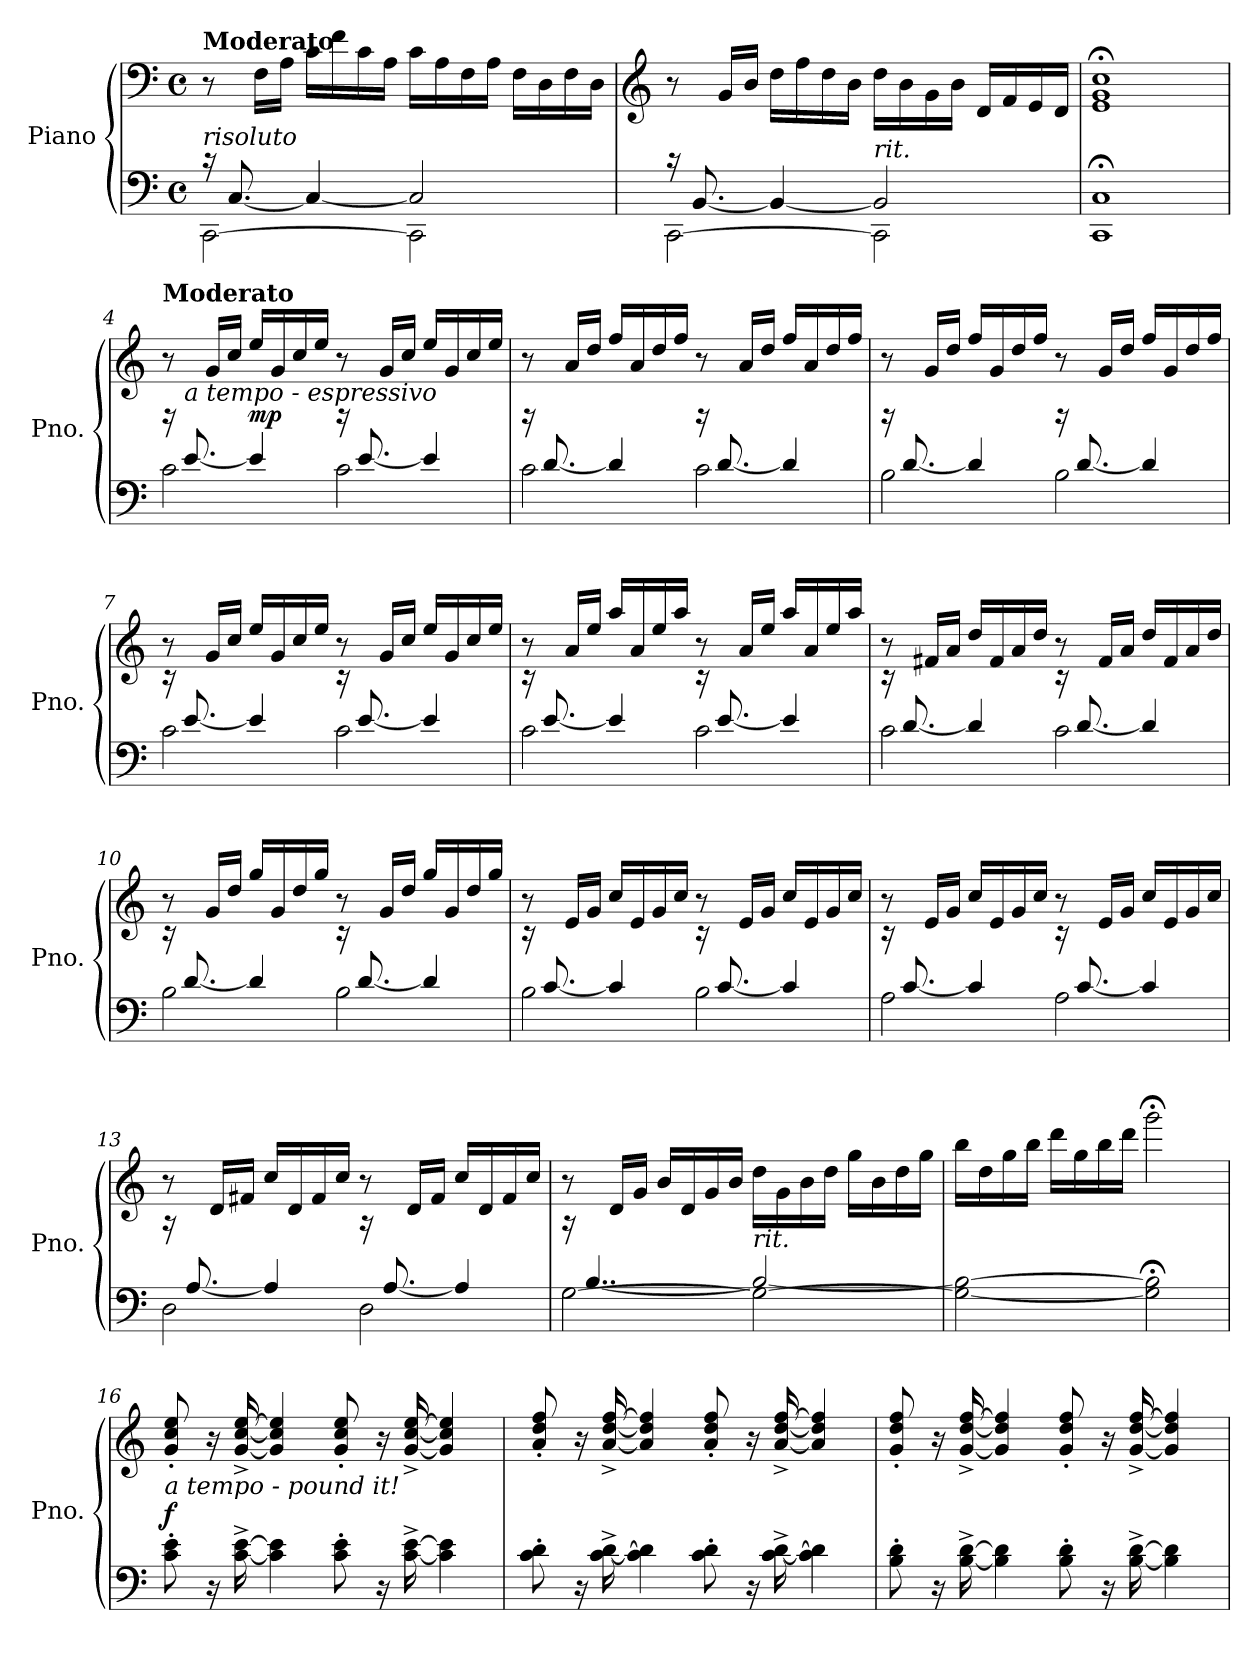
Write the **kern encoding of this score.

**kern	**kern	**dynam
*part1	*part1	*part1
*staff2	*staff1	*staff1/2
*I"Piano	*	*
*I'Pno.	*	*
*clefF4	*clefF4	*
*k[]	*k[]	*
*M4/4	*M4/4	*
*met(c)	*met(c)	*
*MM65	*MM65	*
=1	=1	=1
*^	*	*
!	!	!LO:TX:a:B:t=Moderato	!
!LO:TX:a:i:t=risoluto	!	!	!
[2CC\	16rc	8r	.
.	[8.C/	.	.
.	.	16F\LL	.
.	.	16A\JJ	.
.	4C/_	16c\LL	.
.	.	16f\	.
.	.	16c\	.
.	.	16A\JJ	.
2CC\]	2C/]	16c\LL	.
.	.	16A\	.
.	.	16F\	.
.	.	16A\JJ	.
.	.	16F\LL	.
.	.	16D\	.
.	.	16F\	.
.	.	16D\JJ	.
=2	=2	=2	=2
*	*	*clefG2	*
[2CC\	16rc	8r	.
.	[8.BB/	.	.
.	.	16g/LL	.
.	.	16b/JJ	.
.	4BB/_	16dd\LL	.
.	.	16ff\	.
.	.	16dd\	.
.	.	16b\JJ	.
!LO:TX:a:i:t=rit.	!	!	!
2CC\]	2BB/]	16dd\LL	.
.	.	16b\	.
.	.	16g\	.
.	.	16b\JJ	.
.	.	16d/LL	.
.	.	16f/	.
.	.	16e/	.
.	.	16d/JJ	.
*v	*v	*	*
=3	=3	=3
1CC;< 1C;<	1e;< 1g;< 1cc;<	.
!!LO:LB:g=z
=4	=4	=4
*^	*	*
!	!	!LO:TX:a:B:t=Moderato	!
2c\	16rff	8r	.
!	!LO:TX:a:i:t=a tempo - espressivo	!	!
.	[8.e/	.	.
.	.	16g/LL	.
.	.	16cc/JJ	.
!	!	!	!LO:DY:a=2
.	4e/]	16ee/LL	mp
.	.	16g/	.
.	.	16cc/	.
.	.	16ee/JJ	.
2c\	16rff	8r	.
.	[8.e/	.	.
.	.	16g/LL	.
.	.	16cc/JJ	.
.	4e/]	16ee/LL	.
.	.	16g/	.
.	.	16cc/	.
.	.	16ee/JJ	.
=5	=5	=5	=5
2c\	16rff	8r	.
.	[8.d/	.	.
.	.	16a/LL	.
.	.	16dd/JJ	.
.	4d/]	16ff/LL	.
.	.	16a/	.
.	.	16dd/	.
.	.	16ff/JJ	.
2c\	16rff	8r	.
.	[8.d/	.	.
.	.	16a/LL	.
.	.	16dd/JJ	.
.	4d/]	16ff/LL	.
.	.	16a/	.
.	.	16dd/	.
.	.	16ff/JJ	.
=6	=6	=6	=6
2B\	16rff	8r	.
.	[8.d/	.	.
.	.	16g/LL	.
.	.	16dd/JJ	.
.	4d/]	16ff/LL	.
.	.	16g/	.
.	.	16dd/	.
.	.	16ff/JJ	.
2B\	16rff	8r	.
.	[8.d/	.	.
.	.	16g/LL	.
.	.	16dd/JJ	.
.	4d/]	16ff/LL	.
.	.	16g/	.
.	.	16dd/	.
.	.	16ff/JJ	.
!!LO:LB:g=z
=7	=7	=7	=7
2c\	16rff	8r	.
.	[8.e/	.	.
.	.	16g/LL	.
.	.	16cc/JJ	.
.	4e/]	16ee/LL	.
.	.	16g/	.
.	.	16cc/	.
.	.	16ee/JJ	.
2c\	16rff	8r	.
.	[8.e/	.	.
.	.	16g/LL	.
.	.	16cc/JJ	.
.	4e/]	16ee/LL	.
.	.	16g/	.
.	.	16cc/	.
.	.	16ee/JJ	.
=8	=8	=8	=8
2c\	16rff	8r	.
.	[8.e/	.	.
.	.	16a/LL	.
.	.	16ee/JJ	.
.	4e/]	16aa/LL	.
.	.	16a/	.
.	.	16ee/	.
.	.	16aa/JJ	.
2c\	16rff	8r	.
.	[8.e/	.	.
.	.	16a/LL	.
.	.	16ee/JJ	.
.	4e/]	16aa/LL	.
.	.	16a/	.
.	.	16ee/	.
.	.	16aa/JJ	.
=9	=9	=9	=9
2c\	16rff	8r	.
.	[8.d/	.	.
.	.	16f#X/LL	.
.	.	16a/JJ	.
.	4d/]	16dd/LL	.
.	.	16f#/	.
.	.	16a/	.
.	.	16dd/JJ	.
2c\	16rff	8r	.
.	[8.d/	.	.
.	.	16f#/LL	.
.	.	16a/JJ	.
.	4d/]	16dd/LL	.
.	.	16f#/	.
.	.	16a/	.
.	.	16dd/JJ	.
!!LO:LB:g=z
=10	=10	=10	=10
2B\	16rff	8r	.
.	[8.d/	.	.
.	.	16g/LL	.
.	.	16dd/JJ	.
.	4d/]	16gg/LL	.
.	.	16g/	.
.	.	16dd/	.
.	.	16gg/JJ	.
2B\	16rff	8r	.
.	[8.d/	.	.
.	.	16g/LL	.
.	.	16dd/JJ	.
.	4d/]	16gg/LL	.
.	.	16g/	.
.	.	16dd/	.
.	.	16gg/JJ	.
=11	=11	=11	=11
2B\	16rff	8r	.
.	[8.c/	.	.
.	.	16e/LL	.
.	.	16g/JJ	.
.	4c/]	16cc/LL	.
.	.	16e/	.
.	.	16g/	.
.	.	16cc/JJ	.
2B\	16rff	8r	.
.	[8.c/	.	.
.	.	16e/LL	.
.	.	16g/JJ	.
.	4c/]	16cc/LL	.
.	.	16e/	.
.	.	16g/	.
.	.	16cc/JJ	.
=12	=12	=12	=12
2A\	16rff	8r	.
.	[8.c/	.	.
.	.	16e/LL	.
.	.	16g/JJ	.
.	4c/]	16cc/LL	.
.	.	16e/	.
.	.	16g/	.
.	.	16cc/JJ	.
2A\	16rff	8r	.
.	[8.c/	.	.
.	.	16e/LL	.
.	.	16g/JJ	.
.	4c/]	16cc/LL	.
.	.	16e/	.
.	.	16g/	.
.	.	16cc/JJ	.
!!LO:LB:g=z
=13	=13	=13	=13
2D\	16rff	8r	.
.	[8.A/	.	.
.	.	16d/LL	.
.	.	16f#X/JJ	.
.	4A/]	16cc/LL	.
.	.	16d/	.
.	.	16f#/	.
.	.	16cc/JJ	.
2D\	16rff	8r	.
.	[8.A/	.	.
.	.	16d/LL	.
.	.	16f#/JJ	.
.	4A/]	16cc/LL	.
.	.	16d/	.
.	.	16f#/	.
.	.	16cc/JJ	.
=14	=14	=14	=14
[2G\	16rff	8r	.
.	[4..B/	.	.
.	.	16d/LL	.
.	.	16g/JJ	.
.	.	16b/LL	.
.	.	16d/	.
.	.	16g/	.
.	.	16b/JJ	.
!LO:TX:a:i:t=rit.	!	!	!
2G\_	2B/_	16dd\LL	.
.	.	16g\	.
.	.	16b\	.
.	.	16dd\JJ	.
.	.	16gg\LL	.
.	.	16b\	.
.	.	16dd\	.
.	.	16gg\JJ	.
*v	*v	*	*
=15	=15	=15
2G\_ 2B\_	16bb\LL	.
.	16dd\	.
.	16gg\	.
.	16bb\JJ	.
.	16ddd\LL	.
.	16gg\	.
.	16bb\	.
.	16ddd\JJ	.
2G\];< 2B\];<	2ggg;<\	.
!!LO:PB:g=z
=16	=16	=16
!LO:TX:a:i:t=a tempo - pound it!	!	!
!	!	!LO:DY:a=2
8c\' 8e\'	8g/' 8cc/' 8ee/'	f
16r	16r	.
[16c\^ [16e\^	[16g/^ [16cc/^ [16ee/^	.
4c\] 4e\]	4g/] 4cc/] 4ee/]	.
8c\' 8e\'	8g/' 8cc/' 8ee/'	.
16r	16r	.
[16c\^ [16e\^	[16g/^ [16cc/^ [16ee/^	.
4c\] 4e\]	4g/] 4cc/] 4ee/]	.
=17	=17	=17
8c\' 8d\'	8a/' 8dd/' 8ff/'	.
16r	16r	.
[16c\^ [16d\^	[16a/^ [16dd/^ [16ff/^	.
4c\] 4d\]	4a/] 4dd/] 4ff/]	.
8c\' 8d\'	8a/' 8dd/' 8ff/'	.
16r	16r	.
[16c\^ [16d\^	[16a/^ [16dd/^ [16ff/^	.
4c\] 4d\]	4a/] 4dd/] 4ff/]	.
=18	=18	=18
8B\' 8d\'	8g/' 8dd/' 8ff/'	.
16r	16r	.
[16B\^ [16d\^	[16g/^ [16dd/^ [16ff/^	.
4B\] 4d\]	4g/] 4dd/] 4ff/]	.
8B\' 8d\'	8g/' 8dd/' 8ff/'	.
16r	16r	.
[16B\^ [16d\^	[16g/^ [16dd/^ [16ff/^	.
4B\] 4d\]	4g/] 4dd/] 4ff/]	.
=	=	=
*-	*-	*-
